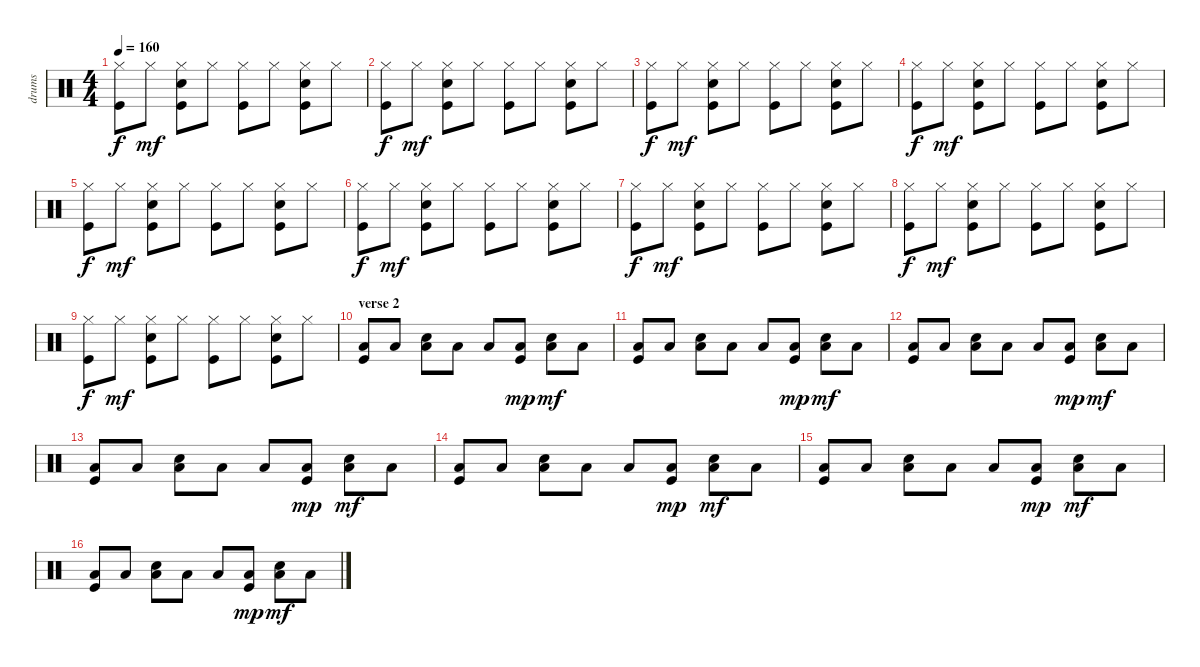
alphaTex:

\track ("drums" "drums") {instrument percussion}
\staff {score}
\articulation defaults
\ts (4 4)
\tempo 160
\clef neutral
\ks c
("Hi-Hat (closed)" "Kick (hit)").8{dy f} "Hi-Hat (closed)".8{dy mf} ("Hi-Hat (closed)" "Electric Snare (hit)" "Kick (hit)").8 "Hi-Hat (closed)".8 ("Hi-Hat (closed)" "Kick (hit)").8 "Hi-Hat (closed)".8 ("Hi-Hat (closed)" "Electric Snare (hit)" "Kick (hit)").8 "Hi-Hat (closed)".8 |
("Hi-Hat (closed)" "Kick (hit)").8{dy f} "Hi-Hat (closed)".8{dy mf} ("Hi-Hat (closed)" "Electric Snare (hit)" "Kick (hit)").8 "Hi-Hat (closed)".8 ("Hi-Hat (closed)" "Kick (hit)").8 "Hi-Hat (closed)".8 ("Hi-Hat (closed)" "Electric Snare (hit)" "Kick (hit)").8 "Hi-Hat (closed)".8 |
("Hi-Hat (closed)" "Kick (hit)").8{dy f} "Hi-Hat (closed)".8{dy mf} ("Hi-Hat (closed)" "Electric Snare (hit)" "Kick (hit)").8 "Hi-Hat (closed)".8 ("Hi-Hat (closed)" "Kick (hit)").8 "Hi-Hat (closed)".8 ("Hi-Hat (closed)" "Electric Snare (hit)" "Kick (hit)").8 "Hi-Hat (closed)".8 |
("Hi-Hat (closed)" "Kick (hit)").8{dy f} "Hi-Hat (closed)".8{dy mf} ("Hi-Hat (closed)" "Electric Snare (hit)" "Kick (hit)").8 "Hi-Hat (closed)".8 ("Hi-Hat (closed)" "Kick (hit)").8 "Hi-Hat (closed)".8 ("Hi-Hat (closed)" "Electric Snare (hit)" "Kick (hit)").8 "Hi-Hat (closed)".8 |
("Hi-Hat (closed)" "Kick (hit)").8{dy f} "Hi-Hat (closed)".8{dy mf} ("Hi-Hat (closed)" "Electric Snare (hit)" "Kick (hit)").8 "Hi-Hat (closed)".8 ("Hi-Hat (closed)" "Kick (hit)").8 "Hi-Hat (closed)".8 ("Hi-Hat (closed)" "Electric Snare (hit)" "Kick (hit)").8 "Hi-Hat (closed)".8 |
("Hi-Hat (closed)" "Kick (hit)").8{dy f} "Hi-Hat (closed)".8{dy mf} ("Hi-Hat (closed)" "Electric Snare (hit)" "Kick (hit)").8 "Hi-Hat (closed)".8 ("Hi-Hat (closed)" "Kick (hit)").8 "Hi-Hat (closed)".8 ("Hi-Hat (closed)" "Electric Snare (hit)" "Kick (hit)").8 "Hi-Hat (closed)".8 |
("Hi-Hat (closed)" "Kick (hit)").8{dy f} "Hi-Hat (closed)".8{dy mf} ("Hi-Hat (closed)" "Electric Snare (hit)" "Kick (hit)").8 "Hi-Hat (closed)".8 ("Hi-Hat (closed)" "Kick (hit)").8 "Hi-Hat (closed)".8 ("Hi-Hat (closed)" "Electric Snare (hit)" "Kick (hit)").8 "Hi-Hat (closed)".8 |
("Hi-Hat (closed)" "Kick (hit)").8{dy f} "Hi-Hat (closed)".8{dy mf} ("Hi-Hat (closed)" "Electric Snare (hit)" "Kick (hit)").8 "Hi-Hat (closed)".8 ("Hi-Hat (closed)" "Kick (hit)").8 "Hi-Hat (closed)".8 ("Hi-Hat (closed)" "Electric Snare (hit)" "Kick (hit)").8 "Hi-Hat (closed)".8 |
("Hi-Hat (closed)" "Kick (hit)").8{dy f} "Hi-Hat (closed)".8{dy mf} ("Hi-Hat (closed)" "Electric Snare (hit)" "Kick (hit)").8 "Hi-Hat (closed)".8 ("Hi-Hat (closed)" "Kick (hit)").8 "Hi-Hat (closed)".8 ("Hi-Hat (closed)" "Electric Snare (hit)" "Kick (hit)").8 "Hi-Hat (closed)".8 |
\section ("" "verse 2")
("Low Floor Tom (hit)" "Kick (hit)").8 "Low Floor Tom (hit)".8 ("Electric Snare (hit)" "Low Floor Tom (hit)").8 "Low Floor Tom (hit)".8 "Low Floor Tom (hit)".8 ("Low Floor Tom (hit)" "Kick (hit)").8{dy mp} ("Electric Snare (hit)" "Low Floor Tom (hit)").8{dy mf} "Low Floor Tom (hit)".8 |
("Low Floor Tom (hit)" "Kick (hit)").8 "Low Floor Tom (hit)".8 ("Electric Snare (hit)" "Low Floor Tom (hit)").8 "Low Floor Tom (hit)".8 "Low Floor Tom (hit)".8 ("Low Floor Tom (hit)" "Kick (hit)").8{dy mp} ("Electric Snare (hit)" "Low Floor Tom (hit)").8{dy mf} "Low Floor Tom (hit)".8 |
("Low Floor Tom (hit)" "Kick (hit)").8 "Low Floor Tom (hit)".8 ("Electric Snare (hit)" "Low Floor Tom (hit)").8 "Low Floor Tom (hit)".8 "Low Floor Tom (hit)".8 ("Low Floor Tom (hit)" "Kick (hit)").8{dy mp} ("Electric Snare (hit)" "Low Floor Tom (hit)").8{dy mf} "Low Floor Tom (hit)".8 |
("Low Floor Tom (hit)" "Kick (hit)").8 "Low Floor Tom (hit)".8 ("Electric Snare (hit)" "Low Floor Tom (hit)").8 "Low Floor Tom (hit)".8 "Low Floor Tom (hit)".8 ("Low Floor Tom (hit)" "Kick (hit)").8{dy mp} ("Electric Snare (hit)" "Low Floor Tom (hit)").8{dy mf} "Low Floor Tom (hit)".8 |
("Low Floor Tom (hit)" "Kick (hit)").8 "Low Floor Tom (hit)".8 ("Electric Snare (hit)" "Low Floor Tom (hit)").8 "Low Floor Tom (hit)".8 "Low Floor Tom (hit)".8 ("Low Floor Tom (hit)" "Kick (hit)").8{dy mp} ("Electric Snare (hit)" "Low Floor Tom (hit)").8{dy mf} "Low Floor Tom (hit)".8 |
("Low Floor Tom (hit)" "Kick (hit)").8 "Low Floor Tom (hit)".8 ("Electric Snare (hit)" "Low Floor Tom (hit)").8 "Low Floor Tom (hit)".8 "Low Floor Tom (hit)".8 ("Low Floor Tom (hit)" "Kick (hit)").8{dy mp} ("Electric Snare (hit)" "Low Floor Tom (hit)").8{dy mf} "Low Floor Tom (hit)".8 |
("Low Floor Tom (hit)" "Kick (hit)").8 "Low Floor Tom (hit)".8 ("Electric Snare (hit)" "Low Floor Tom (hit)").8 "Low Floor Tom (hit)".8 "Low Floor Tom (hit)".8 ("Low Floor Tom (hit)" "Kick (hit)").8{dy mp} ("Electric Snare (hit)" "Low Floor Tom (hit)").8{dy mf} "Low Floor Tom (hit)".8
